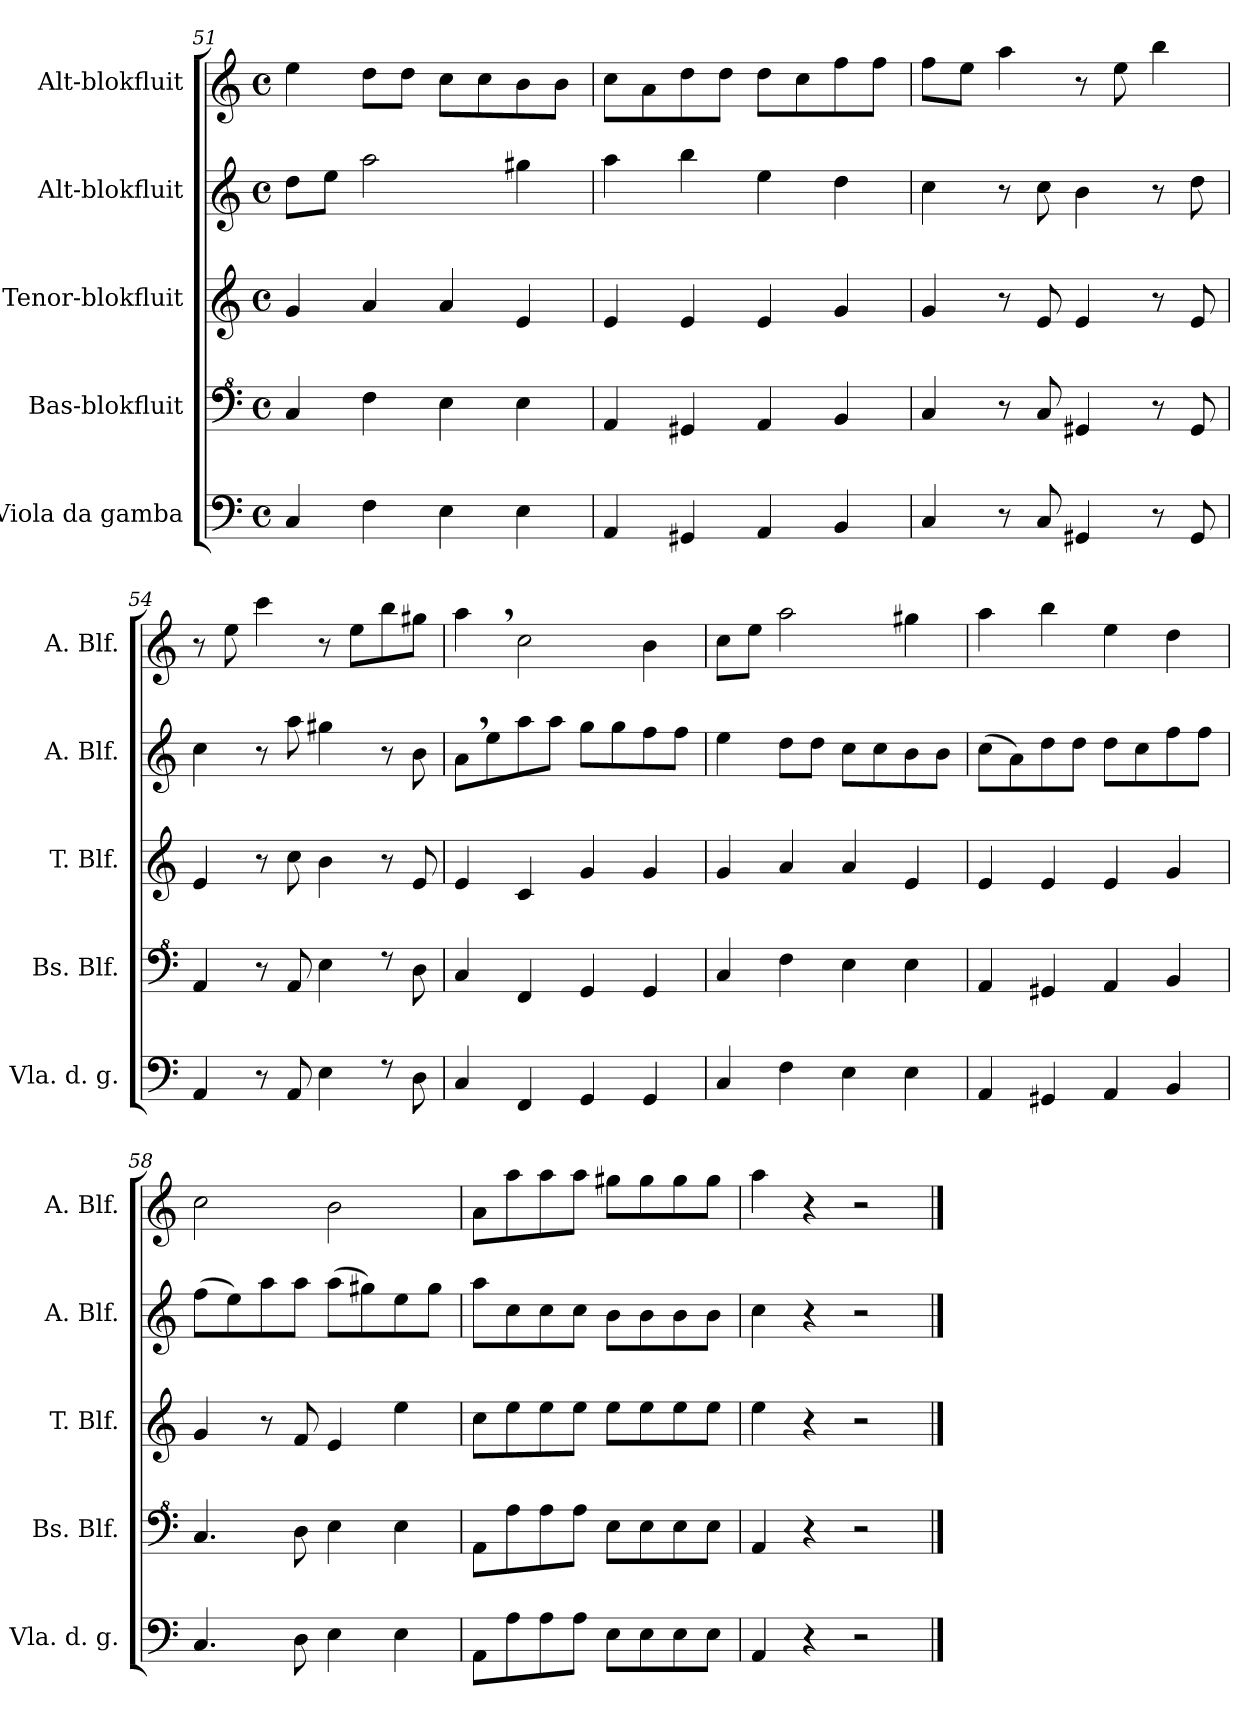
**kern	**kern	**kern	**kern	**kern
*part5	*part4	*part3	*part2	*part1
*staff5	*staff4	*staff3	*staff2	*staff1
*I"Viola da gamba	*I"Bas-blokfluit	*I"Tenor-blokfluit	*I"Alt-blokfluit	*I"Alt-blokfluit
*I'Vla. d. g.	*I'Bs. Blf.	*I'T. Blf.	*I'A. Blf.	*I'A. Blf.
*clefF4	*clefF^4	*clefG2	*clefG2	*clefG2
*k[]	*k[]	*k[]	*k[]	*k[]
*M4/4	*M4/4	*M4/4	*M4/4	*M4/4
*met(c)	*met(c)	*met(c)	*met(c)	*met(c)
=51	=51	=51	=51	=51
4C/	4c/	4g/	8dd\L	4ee\
.	.	.	8ee\J	.
4F\	4f\	4a/	2aa\	8dd\L
.	.	.	.	8dd\J
4E\	4e\	4a/	.	8cc\L
.	.	.	.	8cc\
4E\	4e\	4e/	4gg#X\	8b\
.	.	.	.	8b\J
=52	=52	=52	=52	=52
4AA/	4A/	4e/	4aa\	8cc\L
.	.	.	.	8a\
4GG#X/	4G#X/	4e/	4bb\	8dd\
.	.	.	.	8dd\J
4AA/	4A/	4e/	4ee\	8dd\L
.	.	.	.	8cc\
4BB/	4B/	4g/	4dd\	8ff\
.	.	.	.	8ff\J
=53	=53	=53	=53	=53
4C/	4c/	4g/	4cc\	8ff\L
.	.	.	.	8ee\J
8r	8r	8r	8r	4aa\
8C/	8c/	8e/	8cc\	.
4GG#X/	4G#X/	4e/	4b\	8r
.	.	.	.	8ee\
8r	8r	8r	8r	4bb\
8GG#/	8G#/	8e/	8dd\	.
!!LO:PB:g=z
=54	=54	=54	=54	=54
4AA/	4A/	4e/	4cc\	8r
.	.	.	.	8ee\
8r	8r	8r	8r	4ccc\
8AA/	8A/	8cc\	8aa\	.
4E\	4e\	4b\	4gg#X\	8r
.	.	.	.	8ee\L
8rF	8rf	8r	8r	8bb\
8D\	8d\	8e/	8b\	8gg#X\J
=55	=55	=55	=55	=55
4C/	4c/	4e/	8a,\L	4aa,\
.	.	.	8ee\	.
4FF/	4F/	4c/	8aa\	2cc\
.	.	.	8aa\J	.
4GG/	4G/	4g/	8gg\L	.
.	.	.	8gg\	.
4GG/	4G/	4g/	8ff\	4b\
.	.	.	8ff\J	.
=56	=56	=56	=56	=56
4C/	4c/	4g/	4ee\	8cc\L
.	.	.	.	8ee\J
4F\	4f\	4a/	8dd\L	2aa\
.	.	.	8dd\J	.
4E\	4e\	4a/	8cc\L	.
.	.	.	8cc\	.
4E\	4e\	4e/	8b\	4gg#X\
.	.	.	8b\J	.
=57	=57	=57	=57	=57
4AA/	4A/	4e/	(>8cc\L	4aa\
.	.	.	8a\)	.
4GG#X/	4G#X/	4e/	8dd\	4bb\
.	.	.	8dd\J	.
4AA/	4A/	4e/	8dd\L	4ee\
.	.	.	8cc\	.
4BB/	4B/	4g/	8ff\	4dd\
.	.	.	8ff\J	.
!!LO:LB:g=z
=58	=58	=58	=58	=58
4.C/	4.c/	4g/	(>8ff\L	2cc\
.	.	.	8ee\)	.
.	.	8r	8aa\	.
8D\	8d\	8f/	8aa\J	.
4E\	4e\	4e/	(>8aa\L	2b\
.	.	.	8gg#X\)	.
4E\	4e\	4ee\	8ee\	.
.	.	.	8gg#\J	.
=59	=59	=59	=59	=59
8AA\L	8A\L	8cc\L	8aa\L	8a\L
8A\	8a\	8ee\	8cc\	8aa\
8A\	8a\	8ee\	8cc\	8aa\
8A\J	8a\J	8ee\J	8cc\J	8aa\J
8E\L	8e\L	8ee\L	8b\L	8gg#X\L
8E\	8e\	8ee\	8b\	8gg#\
8E\	8e\	8ee\	8b\	8gg#\
8E\J	8e\J	8ee\J	8b\J	8gg#\J
=60	=60	=60	=60	=60
4AA/	4A/	4ee\	4cc\	4aa\
4r	4r	4r	4r	4r
2r	2r	2r	2r	2r
==	==	==	==	==
*-	*-	*-	*-	*-
